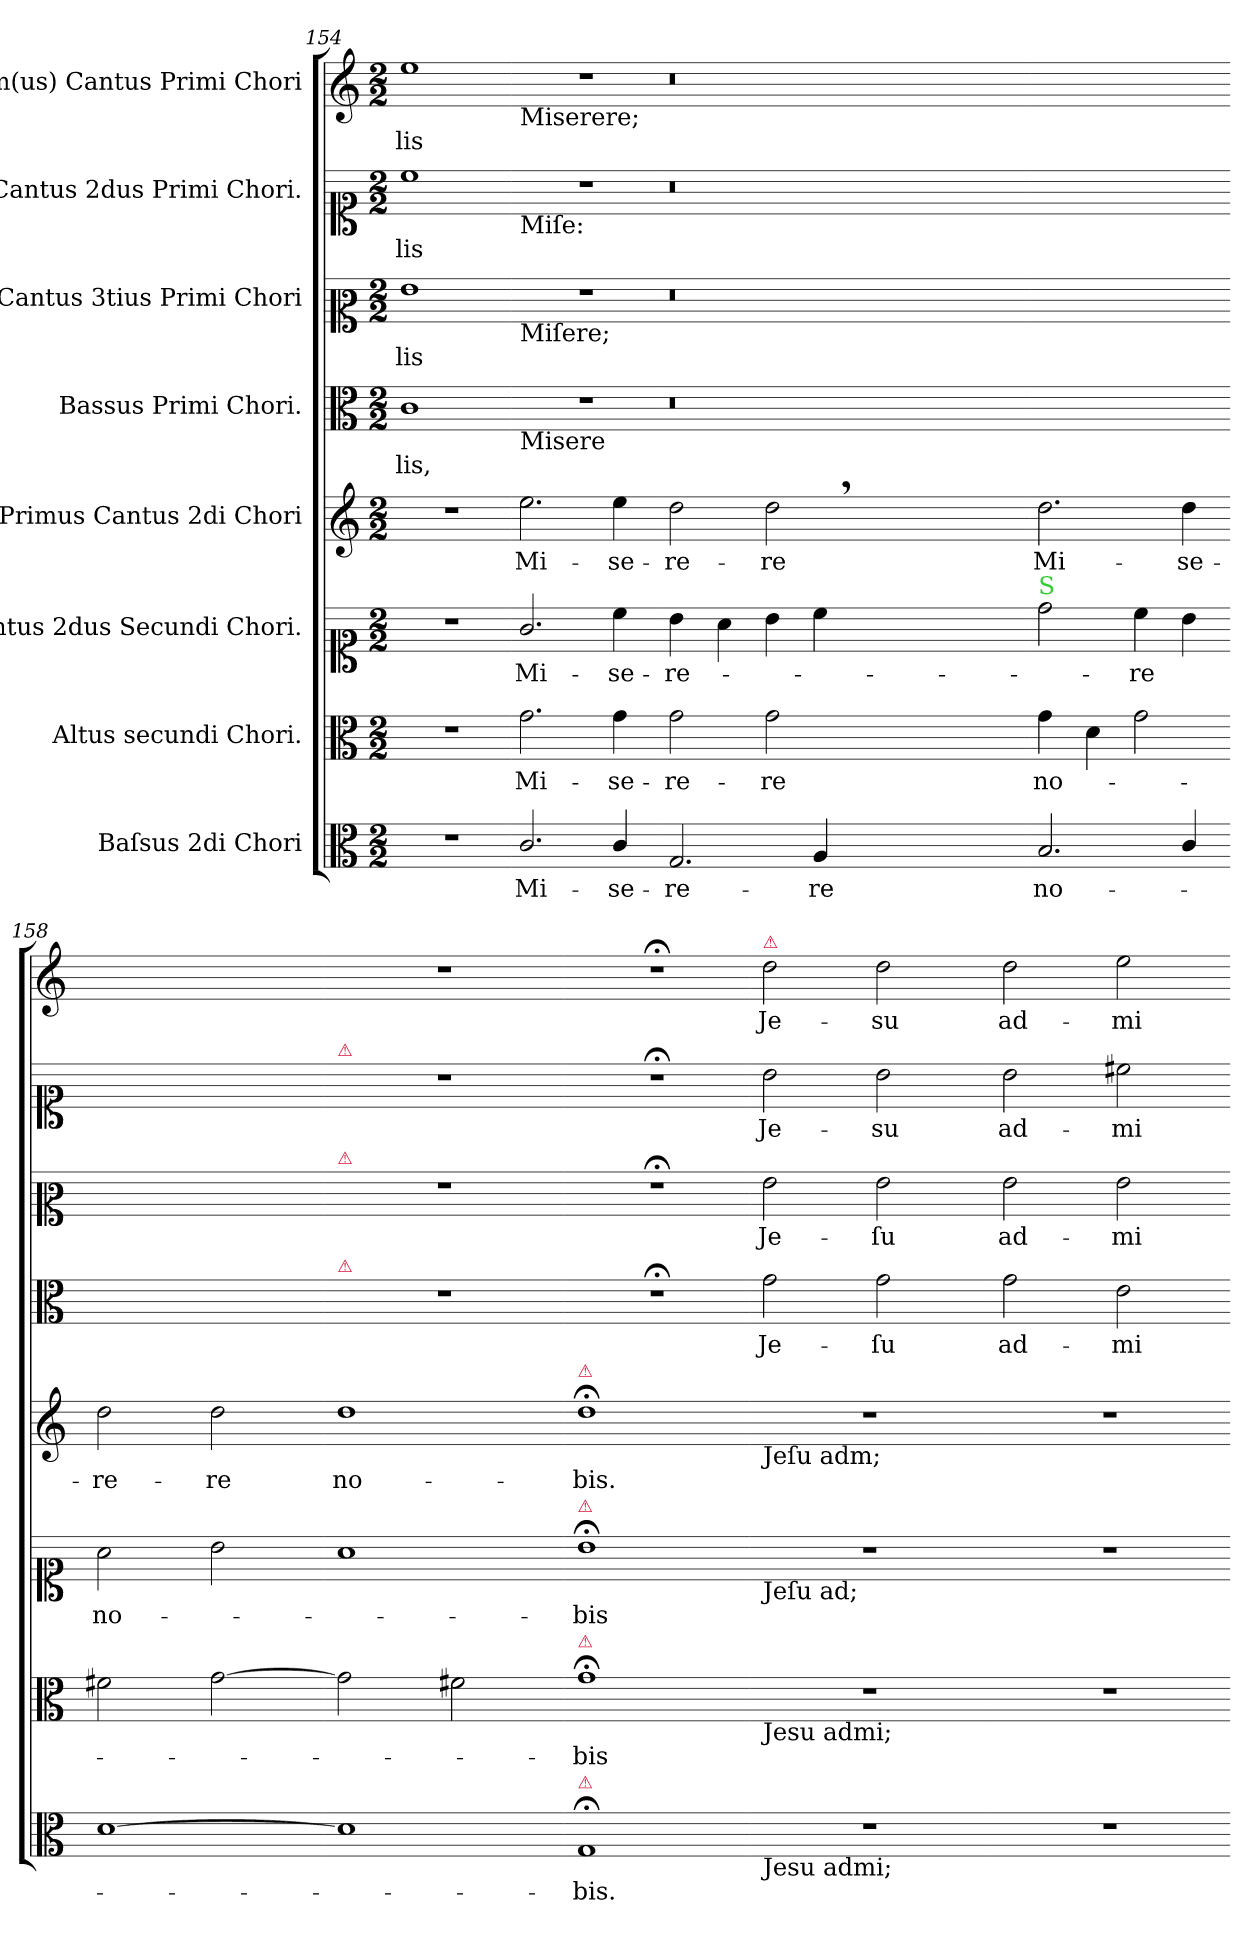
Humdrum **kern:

**kern	**text	**kern	**text	**kern	**text	**kern	**text	**kern	**text	**kern	**text	**kern	**text	**kern	**text
*part8	*part8	*part7	*part7	*part6	*part6	*part5	*part5	*part4	*part4	*part3	*part3	*part2	*part2	*part1	*part1
*staff8	*staff8	*staff7	*staff7	*staff6	*staff6	*staff5	*staff5	*staff4	*staff4	*staff3	*staff3	*staff2	*staff2	*staff1	*staff1
*I"Baſsus 2di Chori	*	*I"Altus secundi Chori.	*	*I"Cantus 2dus Secundi Chori.	*	*I"Primus Cantus 2di Chori	*	*I"Bassus Primi Chori.	*	*I"Cantus 3tius Primi Chori	*	*I"Cantus 2dus Primi Chori.	*	*I"1m(us) Cantus Primi Chori	*
*clefC3	*	*clefC3	*	*clefC1	*	*clefG2	*	*clefC3	*	*clefC2	*	*clefC1	*	*clefG2	*
*k[]	*	*k[]	*	*k[]	*	*k[]	*	*k[]	*	*k[]	*	*k[]	*	*k[]	*
*M2/2	*	*M2/2	*	*M2/2	*	*M2/2	*	*M2/2	*	*M2/2	*	*M2/2	*	*M2/2	*
=154	=154	=154	=154	=154	=154	=154	=154	=154	=154	=154	=154	=154	=154	=154	=154
1r	.	1r	.	1r	.	1r	.	1c	-lis,	1g	-lis	1cc	-lis	1ee	-lis
=155-	=155-	=155-	=155-	=155-	=155-	=155-	=155-	=155-	=155-	=155-	=155-	=155-	=155-	=155-	=155-
!	!	!	!	!	!	!	!	!	!	!	!	!	!	!LO:TX:b:t=Miserere;	!
!	!	!	!	!	!	!	!	!	!	!	!	!LO:TX:b:t=Miſe&colon;	!	!	!
!	!	!	!	!	!	!	!	!	!	!LO:TX:b:t=Miſere;	!	!	!	!	!
!	!	!	!	!	!	!	!	!LO:TX:b:t=Misere	!	!	!	!	!	!	!
2.c/	Mi-	2.g\	Mi-	2.g/	Mi-	2.ee\	Mi-	1r	.	1r	.	1r	.	1r	.
4c/	-se-	4g\	-se-	4cc\	-se-	4ee\	-se-	.	.	.	.	.	.	.	.
=156-	=156-	=156-	=156-	=156-	=156-	=156-	=156-	=156-	=156-	=156-	=156-	=156-	=156-	=156-	=156-
2.G/	-re-	2g\	-re-	4b\	-re-	2dd\	-re-	0.r	.	0.r	.	0.r	.	0.r	.
.	.	.	.	4a\	.	.	.	.	.	.	.	.	.	.	.
.	.	2g\	-re	4b\	.	2dd,\	-re	.	.	.	.	.	.	.	.
4A/	-re	.	.	4cc\	.	.	.	.	.	.	.	.	.	.	.
0ryy	.	0ryy	.	0ryy	.	0ryy	.	.	.	.	.	.	.	.	.
=157-	=157-	=157-	=157-	=157-	=157-	=157-	=157-	=157-	=157-	=157-	=157-	=157-	=157-	=157-	=157-
!	!	!	!	!LO:TX:a:color=limegreen:t=S	!	!	!	!	!	!	!	!	!	!	!
2.B/	no-	4g\	no-	2dd\	.	2.dd\	Mi-	1ryy	.	1ryy	.	1ryy	.	1ryy	.
.	.	4d\	.	.	.	.	.	.	.	.	.	.	.	.	.
.	.	2g\	.	4cc\	-re	.	.	.	.	.	.	.	.	.	.
4c/	.	.	.	4b\	.	4dd\	-se-	.	.	.	.	.	.	.	.
=158-	=158-	=158-	=158-	=158-	=158-	=158-	=158-	=158-	=158-	=158-	=158-	=158-	=158-	=158-	=158-
[1d	.	2f#X\	.	2a\	no-	2dd\	-re-	1ryy	.	1ryy	.	1ryy	.	1ryy	.
.	.	[2g\	.	2b\	.	2dd\	-re	.	.	.	.	.	.	.	.
=159-	=159-	=159-	=159-	=159-	=159-	=159-	=159-	=159-	=159-	=159-	=159-	=159-	=159-	=159-	=159-
!	!	!	!	!	!	!	!	!	!	!	!	!LO:TX:a:color=crimson:t=⚠	!	!	!
!	!	!	!	!	!	!	!	!	!	!LO:TX:a:color=crimson:t=⚠	!	!	!	!	!
!	!	!	!	!	!	!	!	!LO:TX:a:color=crimson:t=⚠	!	!	!	!	!	!	!
1d]	.	2g\]	.	1a	.	1dd	no-	1r	.	1r	.	1r	.	1r	.
.	.	2f#X\	.	.	.	.	.	.	.	.	.	.	.	.	.
=160-	=160-	=160-	=160-	=160-	=160-	=160-	=160-	=160-	=160-	=160-	=160-	=160-	=160-	=160-	=160-
!	!	!	!	!	!	!LO:TX:a:color=crimson:t=⚠	!	!	!	!	!	!	!	!	!
!	!	!	!	!LO:TX:a:color=crimson:t=⚠	!	!	!	!	!	!	!	!	!	!	!
!	!	!LO:TX:a:color=crimson:t=⚠	!	!	!	!	!	!	!	!	!	!	!	!	!
!LO:TX:a:color=crimson:t=⚠	!	!	!	!	!	!	!	!	!	!	!	!	!	!	!
1G;<	-bis.	1g;	-bis	1b;	-bis	1dd;	-bis.	1r;<	.	1r;<	.	1r;<	.	1r;<	.
=161-	=161-	=161-	=161-	=161-	=161-	=161-	=161-	=161-	=161-	=161-	=161-	=161-	=161-	=161-	=161-
!	!	!	!	!	!	!	!	!	!	!	!	!	!	!LO:TX:a:color=crimson:t=⚠	!
!	!	!	!	!	!	!LO:TX:b:t=Jeſu adm;	!	!	!	!	!	!	!	!	!
!	!	!	!	!LO:TX:b:t=Jeſu ad;	!	!	!	!	!	!	!	!	!	!	!
!	!	!LO:TX:b:t=Jesu admi;	!	!	!	!	!	!	!	!	!	!	!	!	!
!LO:TX:b:t=Jesu admi;	!	!	!	!	!	!	!	!	!	!	!	!	!	!	!
1r	.	1r	.	1r	.	1r	.	2g\	Je-	2g\	Je-	2b\	Je-	2dd\	Je-
.	.	.	.	.	.	.	.	2g\	-ſu	2g\	-ſu	2b\	-su	2dd\	-su
=162-	=162-	=162-	=162-	=162-	=162-	=162-	=162-	=162-	=162-	=162-	=162-	=162-	=162-	=162-	=162-
1r	.	1r	.	1r	.	1r	.	2g\	ad-	2g\	ad-	2b\	ad-	2dd\	ad-
.	.	.	.	.	.	.	.	2e\	-mi-	2g\	-mi-	2cc#X\	-mi-	2ee\	-mi-
=-	=-	=-	=-	=-	=-	=-	=-	=-	=-	=-	=-	=-	=-	=-	=-
*-	*-	*-	*-	*-	*-	*-	*-	*-	*-	*-	*-	*-	*-	*-	*-
